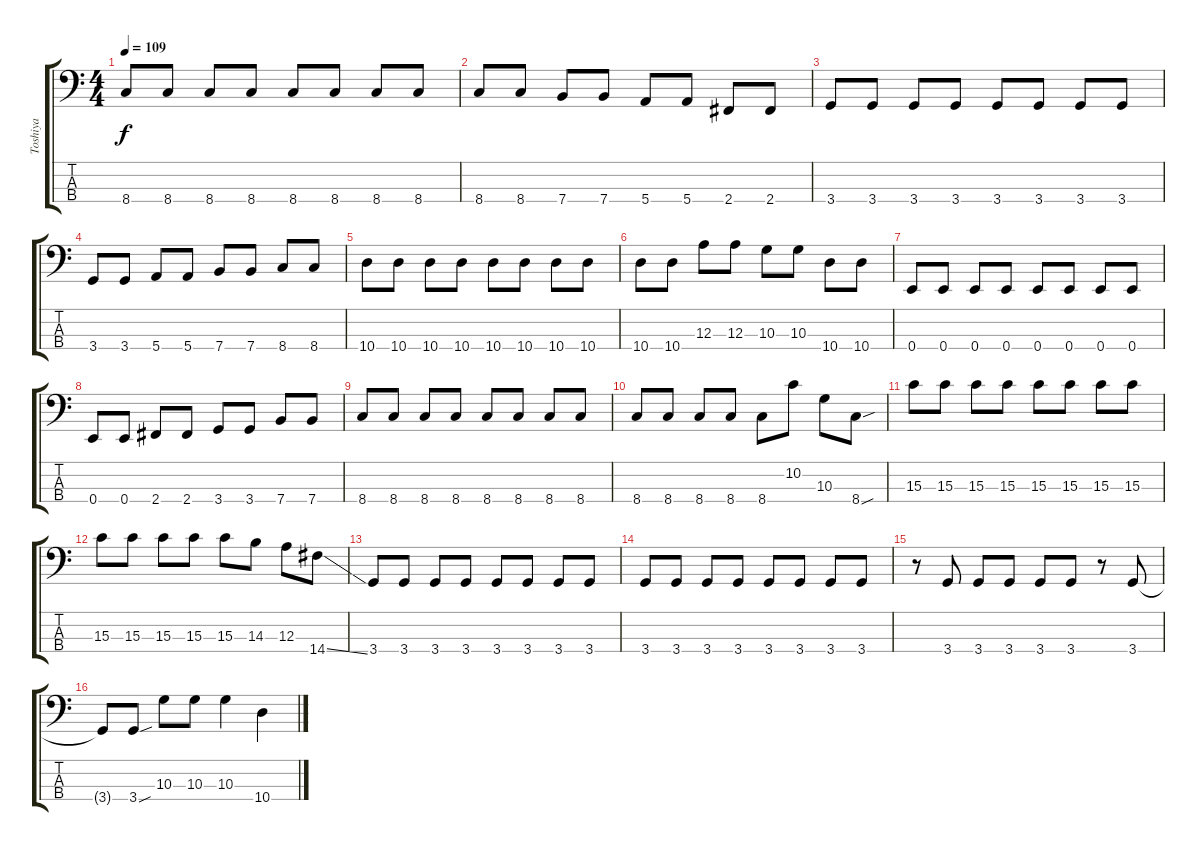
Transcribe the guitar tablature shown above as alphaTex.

\track ("Toshiya" "Toshiya") {instrument electricbasspick}
\staff {score tabs}
\tuning (G2 D2 A1 E1) {hide}
\ts (4 4)
\tempo 109
\clef f4
\ks c
8.4.8{dy f} 8.4.8 8.4.8 8.4.8 8.4.8 8.4.8 8.4.8 8.4.8 |
8.4.8 8.4.8 7.4.8 7.4.8 5.4.8 5.4.8 2.4.8 2.4.8 |
3.4.8 3.4.8 3.4.8 3.4.8 3.4.8 3.4.8 3.4.8 3.4.8 |
3.4.8 3.4.8 5.4.8 5.4.8 7.4.8 7.4.8 8.4.8 8.4.8 |
10.4.8 10.4.8 10.4.8 10.4.8 10.4.8 10.4.8 10.4.8 10.4.8 |
10.4.8 10.4.8 12.3.8 12.3.8 10.3.8 10.3.8 10.4.8 10.4.8 |
0.4.8 0.4.8 0.4.8 0.4.8 0.4.8 0.4.8 0.4.8 0.4.8 |
0.4.8 0.4.8 2.4.8 2.4.8 3.4.8 3.4.8 7.4.8 7.4.8 |
8.4.8 8.4.8 8.4.8 8.4.8 8.4.8 8.4.8 8.4.8 8.4.8 |
8.4.8 8.4.8 8.4.8 8.4.8 8.4.8 10.2.8 10.3.8 8.4{sou}.8 |
15.3.8 15.3.8 15.3.8 15.3.8 15.3.8 15.3.8 15.3.8 15.3.8 |
15.3.8 15.3.8 15.3.8 15.3.8 15.3.8 14.3.8 12.3.8 14.4{ss}.8 |
3.4.8 3.4.8 3.4.8 3.4.8 3.4.8 3.4.8 3.4.8 3.4.8 |
3.4.8 3.4.8 3.4.8 3.4.8 3.4.8 3.4.8 3.4.8 3.4.8 |
r.8 3.4.8 3.4.8 3.4.8 3.4.8 3.4.8 r.8 3.4.8 |
3.4{t}.8 3.4{sou}.8 10.3.8 10.3.8 10.3.4 10.4.4
